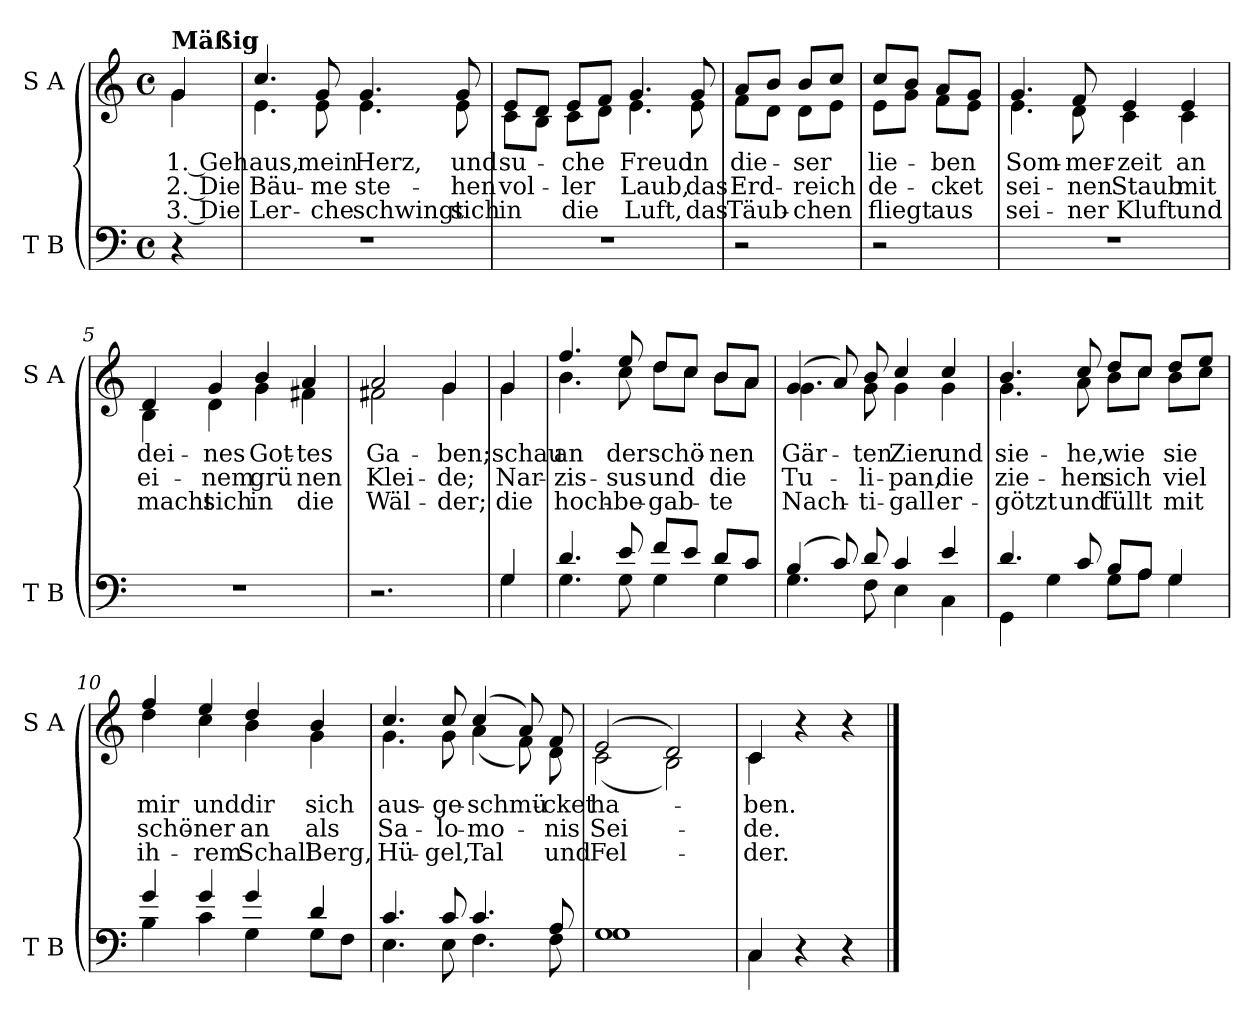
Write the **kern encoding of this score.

**kern	**kern	**text	**text	**text
*part2	*part1	*part1	*part1	*part1
*staff2	*staff1	*staff1	*staff1	*staff1
*I"T B	*I"S A	*	*	*
*I'T B	*I'S A	*	*	*
*clefF4	*clefG2	*	*	*
*k[]	*k[]	*	*	*
*M4/4	*M4/4	*	*	*
*met(c)	*met(c)	*	*	*
=	=	=	=	=
*	*^	*	*	*
!	!LO:TX:a:B:t=Mäßig	!	!	!	!
4r	4g/	4g\	1. Geh	2. Die	3. Die
=1	=1	=1	=1	=1	=1
1r	4.cc/	4.e\	aus,	Bäu-	Ler-
.	8g/	8e\	mein	-me	-che
.	4.g/	4.e\	Herz,	ste-	schwingt
.	8g/	8e\	und	-hen	sich
=2	=2	=2	=2	=2	=2
1r	8e/L	8c\L	su-	-vol-	in
.	8d/J	8B\J	.	.	.
.	8e/L	8c\L	-che	-ler	die
.	8f/J	8d\J	.	.	.
.	4.g/	4.e\	Freud	Laub,	Luft,
.	8g/	8e\	in	das	das
=3	=3	=3	=3	=3	=3
2r	8a/L	8f\L	die-	Erd-	Täub-
.	8b/J	8d\J	.	.	.
.	8b/L	8d\L	-ser	-reich	-chen
.	8cc/J	8e\J	.	.	.
!!LO:LB:g=z	!!
=3X1	=3X1	=3X1	=3X1	=3X1	=3X1
2r	8cc/L	8e\L	lie-	de-	fliegt
.	8b/J	8g\J	.	.	.
.	8a/L	8f\L	-ben	-cket	aus
.	8g/J	8e\J	.	.	.
=4	=4	=4	=4	=4	=4
1r	4.g/	4.e\	Som-	sei-	sei-
.	8f/	8d\	-mer-	-nen	-ner
.	4e/	4c\	-zeit	Staub	Kluft
.	4e/	4c\	an	mit	und
=5	=5	=5	=5	=5	=5
1r	4d/	4B\	dei-	ei-	macht
.	4g/	4d\	-nes	-nem	sich
.	4b/	4g\	Got-	grü	in
.	4a/	4f#X\	-tes	nen	die
=6	=6	=6	=6	=6	=6
2.r	2a/	2f#X\	Ga-	Klei-	Wäl-
.	4g/	4g\	-ben;	-de;	-der;
!!LO:LB:g=z	!!
=6X2	=6X2	=6X2	=6X2	=6X2	=6X2
*^	*	*	*	*	*
4G/	4G\	4g/	4g\	schau	Nar-	die
=7	=7	=7	=7	=7	=7	=7
4.d/	4.G\	4.ff/	4.b\	an	-zis-	hoch-
8e/	8G\	8ee/	8cc\	der	-sus	-be-
8f/L	4G\	8dd/L	8dd\L	schö-	und	-gab-
8e/J	.	8cc/J	8cc\J	.	.	.
8d/L	4G\	8b/L	8b\L	-nen	die	-te
8c/J	.	8a/J	8a\J	.	.	.
=8	=8	=8	=8	=8	=8	=8
(4B/	4.G\	(4g/	4.g\	Gär-	Tu-	Nach-
8c/)	.	8a/)	.	.	.	.
8d/	8F\	8b/	8g\	-ten	-li-	-ti-
4c/	4E\	4cc/	4g\	Zier	-pan,	-gall
4e/	4C\	4cc/	4g\	und	die	er-
=9	=9	=9	=9	=9	=9	=9
4.d/	4GG\	4.b/	4.g\	sie-	zie-	-götzt
.	4G\	.	.	.	.	.
8c/	.	8cc/	8a\	-he,	-hen	und
8B/L	8G\L	8dd/L	8b\L	wie	sich	füllt
8A/J	8A\J	8cc/J	8cc\J	.	.	.
4G/	4G\	8dd/L	8b\L	sie	viel	mit
.	.	8ee/J	8cc\J	.	.	.
!!LO:LB:g=z	!!
=10	=10	=10	=10	=10	=10	=10
4g/	4B\	4ff/	4dd\	mir	schö-	ih-
4g/	4c\	4ee/	4cc\	und	-ner	-rem
4g/	4G\	4dd/	4b\	dir	an	Schall
4d/	8G\L	4b/	4g\	sich	als	Berg,
.	8F\J	.	.	.	.	.
=11	=11	=11	=11	=11	=11	=11
4.c/	4.E\	4.cc/	4.g\	aus-	Sa-	Hü-
8c/	8E\	8cc/	8g\	-ge-	-lo-	-gel,
4.c/	4.F\	(4cc/	(4a\	-schmü-	-mo-	Tal
.	.	8a/)	8f\)	.	.	.
8A/	8F\	8f/	8d\	-cket	-nis	und
=12	=12	=12	=12	=12	=12	=12
1G	1G	(2e/	(2c\	ha-	Sei-	Fel-
.	.	2d/)	2B\)	.	.	.
=13	=13	=13	=13	=13	=13	=13
4C/	4C\	4c/	4c\	-ben.	-de.	-der.
4r	4ryy	4r	4ryy	.	.	.
4r	4ryy	4r	4ryy	.	.	.
*v	*v	*	*	*	*	*
*	*v	*v	*	*	*
==	==	==	==	==
*-	*-	*-	*-	*-
